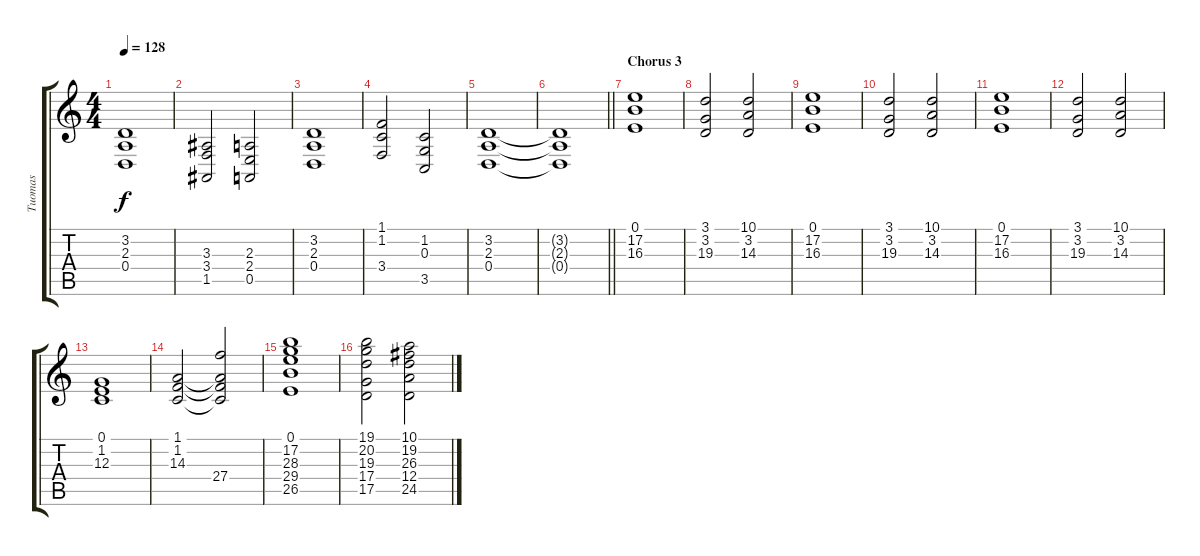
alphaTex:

\track ("Tuomas" "Tuomas") {instrument pad2warm}
\staff {score tabs}
\tuning (E4 B3 G3 D3 A2 E2) {hide}
\ts (4 4)
\tempo 128
\clef g2
\ks c
(3.2 2.3 0.4).1{dy f} |
(3.3 3.4 1.5).2 (2.3 2.4 0.5).2 |
(3.2 2.3 0.4).1 |
(1.1 1.2 3.4).2 (1.2 0.3 3.5).2 |
(3.2 2.3 0.4).1 |
\barLineRight lightlight
(3.2{t} 2.3{t} 0.4{t}).1 |
\section ("" "Chorus 3")
(0.1 17.2 16.3).1{volume 10 instrument stringensemble1} |
(3.1 3.2 19.3).2 (10.1 3.2 14.3).2 |
(0.1 17.2 16.3).1 |
(3.1 3.2 19.3).2 (10.1 3.2 14.3).2 |
(0.1 17.2 16.3).1 |
(3.1 3.2 19.3).2 (10.1 3.2 14.3).2 |
(0.1 1.2 12.3).1 |
(1.1 1.2 14.3).2 (1.1{t} 1.2{t} 14.3{t} 27.4).2 |
(0.1 17.2 28.3 29.4 26.5).1 |
(19.1 20.2 19.3 17.4 17.5).2 (10.1 19.2 26.3 12.4 24.5).2
